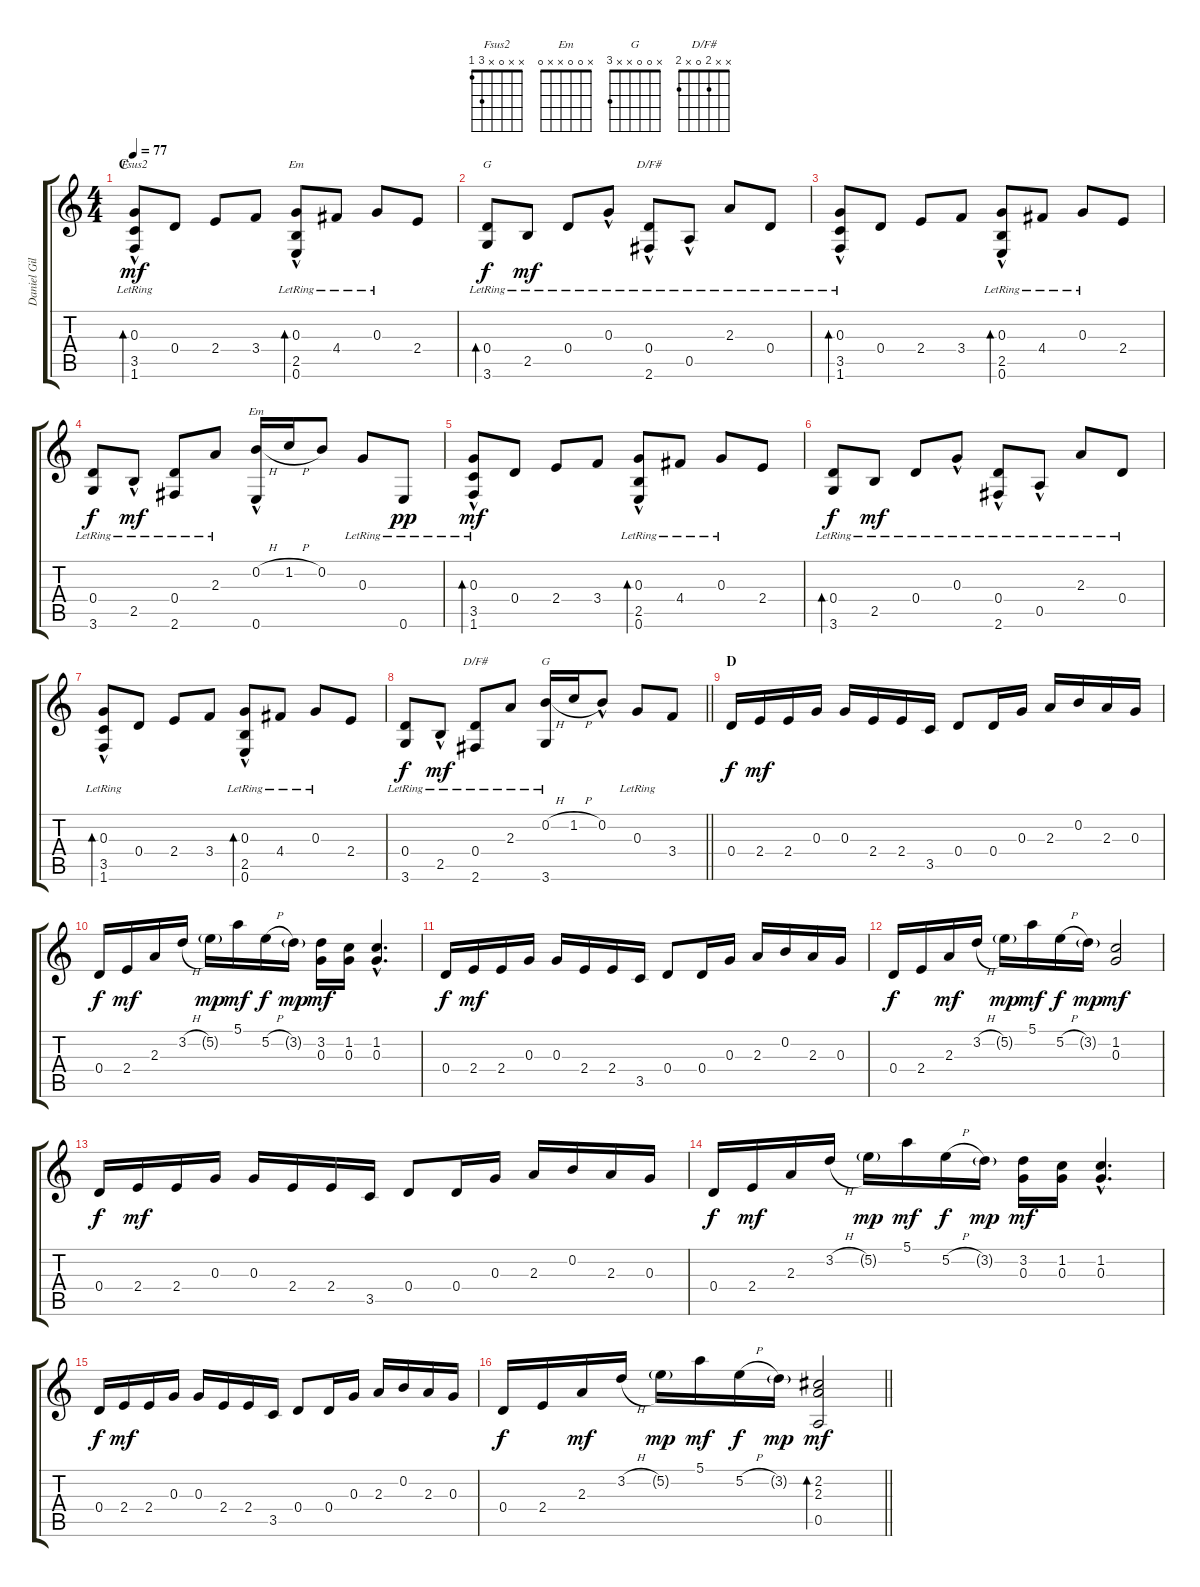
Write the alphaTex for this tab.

\track ("Daniel Gildenlöw - guitar" "Daniel Gil") {instrument acousticguitarsteel}
\staff {score tabs}
\tuning (E4 B3 G3 D3 A2 E2) {hide}
\chord ("Fsus2" x x 0 x 3 1)
\chord ("Em" x x 0 x 2 0)
\chord ("G" x x x 0 2 3)
\chord ("D/F#" x x x 0 0 2)
\chord ("Em" x 0 0 x x 0)
\chord ("D/F#" x x 2 0 x 2)
\chord ("G" x 0 0 x x 3)
\ts (4 4)
\section ("" "C")
\tempo 77
\clef g2
\ks c
(0.3{hac lr} 3.5{lr} 1.6{lr}).8{bd 480 ch "Fsus2" dy mf} 0.4.8 2.4.8 3.4.8 (0.3{hac lr} 2.5{lr} 0.6{lr}).8{bd 480 ch "Em"} 4.4{lr}.8 0.3{lr}.8 2.4.8 |
(0.4{lr} 3.6{lr}).8{bd 480 ch "G" dy f} 2.5{lr}.8{dy mf} 0.4{lr}.8 0.3{hac lr}.8 (0.4{hac lr} 2.6{lr}).8{ch "D/F#"} 0.5{hac lr}.8 2.3{lr}.8 0.4{lr}.8 |
(0.3{hac lr} 3.5{lr} 1.6{lr}).8{bd 480} 0.4.8 2.4.8 3.4.8 (0.3{hac lr} 2.5{lr} 0.6{lr}).8{bd 480} 4.4{lr}.8 0.3{lr}.8 2.4.8 |
(0.4{lr} 3.6{lr}).8{dy f} 2.5{hac lr}.8{dy mf} (0.4{lr} 2.6{lr}).8 2.3{lr}.8 (0.2{h} 0.6{hac}).16{ch "Em"} 1.2{h}.16 0.2.8 0.3{lr}.8 0.6{lr}.8{dy pp} |
(0.3{hac lr} 3.5{lr} 1.6{lr}).8{bd 480 dy mf} 0.4.8 2.4.8 3.4.8 (0.3{hac lr} 2.5{lr} 0.6{lr}).8{bd 480} 4.4{lr}.8 0.3{lr}.8 2.4.8 |
(0.4{lr} 3.6{lr}).8{bd 480 dy f} 2.5{lr}.8{dy mf} 0.4{lr}.8 0.3{hac lr}.8 (0.4{hac lr} 2.6{lr}).8 0.5{hac lr}.8 2.3{lr}.8 0.4{lr}.8 |
(0.3{hac lr} 3.5{lr} 1.6{lr}).8{bd 480} 0.4.8 2.4.8 3.4.8 (0.3{hac lr} 2.5{lr} 0.6{lr}).8{bd 480} 4.4{lr}.8 0.3{lr}.8 2.4.8 |
\barLineRight lightlight
(0.4{lr} 3.6{lr}).8{dy f} 2.5{hac lr}.8{dy mf} (0.4{lr} 2.6{lr}).8{ch "D/F#"} 2.3{lr}.8 (0.2{h} 3.6{lr}).16{ch "G"} 1.2{h}.16 0.2{hac}.8 0.3{lr}.8 3.4.8 |
\section ("" "D")
0.4.16{dy f} 2.4.16{dy mf} 2.4.16 0.3.16 0.3.16 2.4.16 2.4.16 3.5.16 0.4.8 0.4.16 0.3.16 2.3.16 0.2.16 2.3.16 0.3.16 |
0.4.16{dy f} 2.4.16{dy mf} 2.3.16 3.2{h}.16 5.2{g}.16{dy mp} 5.1.16{dy mf} 5.2{h}.16{dy f} 3.2{g}.16{dy mp} (3.2 0.3).16{dy mf} (1.2 0.3).16 (1.2{hac} 0.3{hac}).4{d} |
0.4.16{dy f} 2.4.16{dy mf} 2.4.16 0.3.16 0.3.16 2.4.16 2.4.16 3.5.16 0.4.8 0.4.16 0.3.16 2.3.16 0.2.16 2.3.16 0.3.16 |
0.4.16{dy f} 2.4.16 2.3.16{dy mf} 3.2{h}.16 5.2{g}.16{dy mp} 5.1.16{dy mf} 5.2{h}.16{dy f} 3.2{g}.16{dy mp} (1.2 0.3).2{dy mf} |
0.4.16{dy f} 2.4.16{dy mf} 2.4.16 0.3.16 0.3.16 2.4.16 2.4.16 3.5.16 0.4.8 0.4.16 0.3.16 2.3.16 0.2.16 2.3.16 0.3.16 |
0.4.16{dy f} 2.4.16{dy mf} 2.3.16 3.2{h}.16 5.2{g}.16{dy mp} 5.1.16{dy mf} 5.2{h}.16{dy f} 3.2{g}.16{dy mp} (3.2 0.3).16{dy mf} (1.2 0.3).16 (1.2{hac} 0.3{hac}).4{d} |
0.4.16{dy f} 2.4.16{dy mf} 2.4.16 0.3.16 0.3.16 2.4.16 2.4.16 3.5.16 0.4.8 0.4.16 0.3.16 2.3.16 0.2.16 2.3.16 0.3.16 |
\barLineRight lightlight
0.4.16{dy f} 2.4.16 2.3.16{dy mf} 3.2{h}.16 5.2{g}.16{dy mp} 5.1.16{dy mf} 5.2{h}.16{dy f} 3.2{g}.16{dy mp} (2.2 2.3 0.5).2{bd 480 dy mf}
